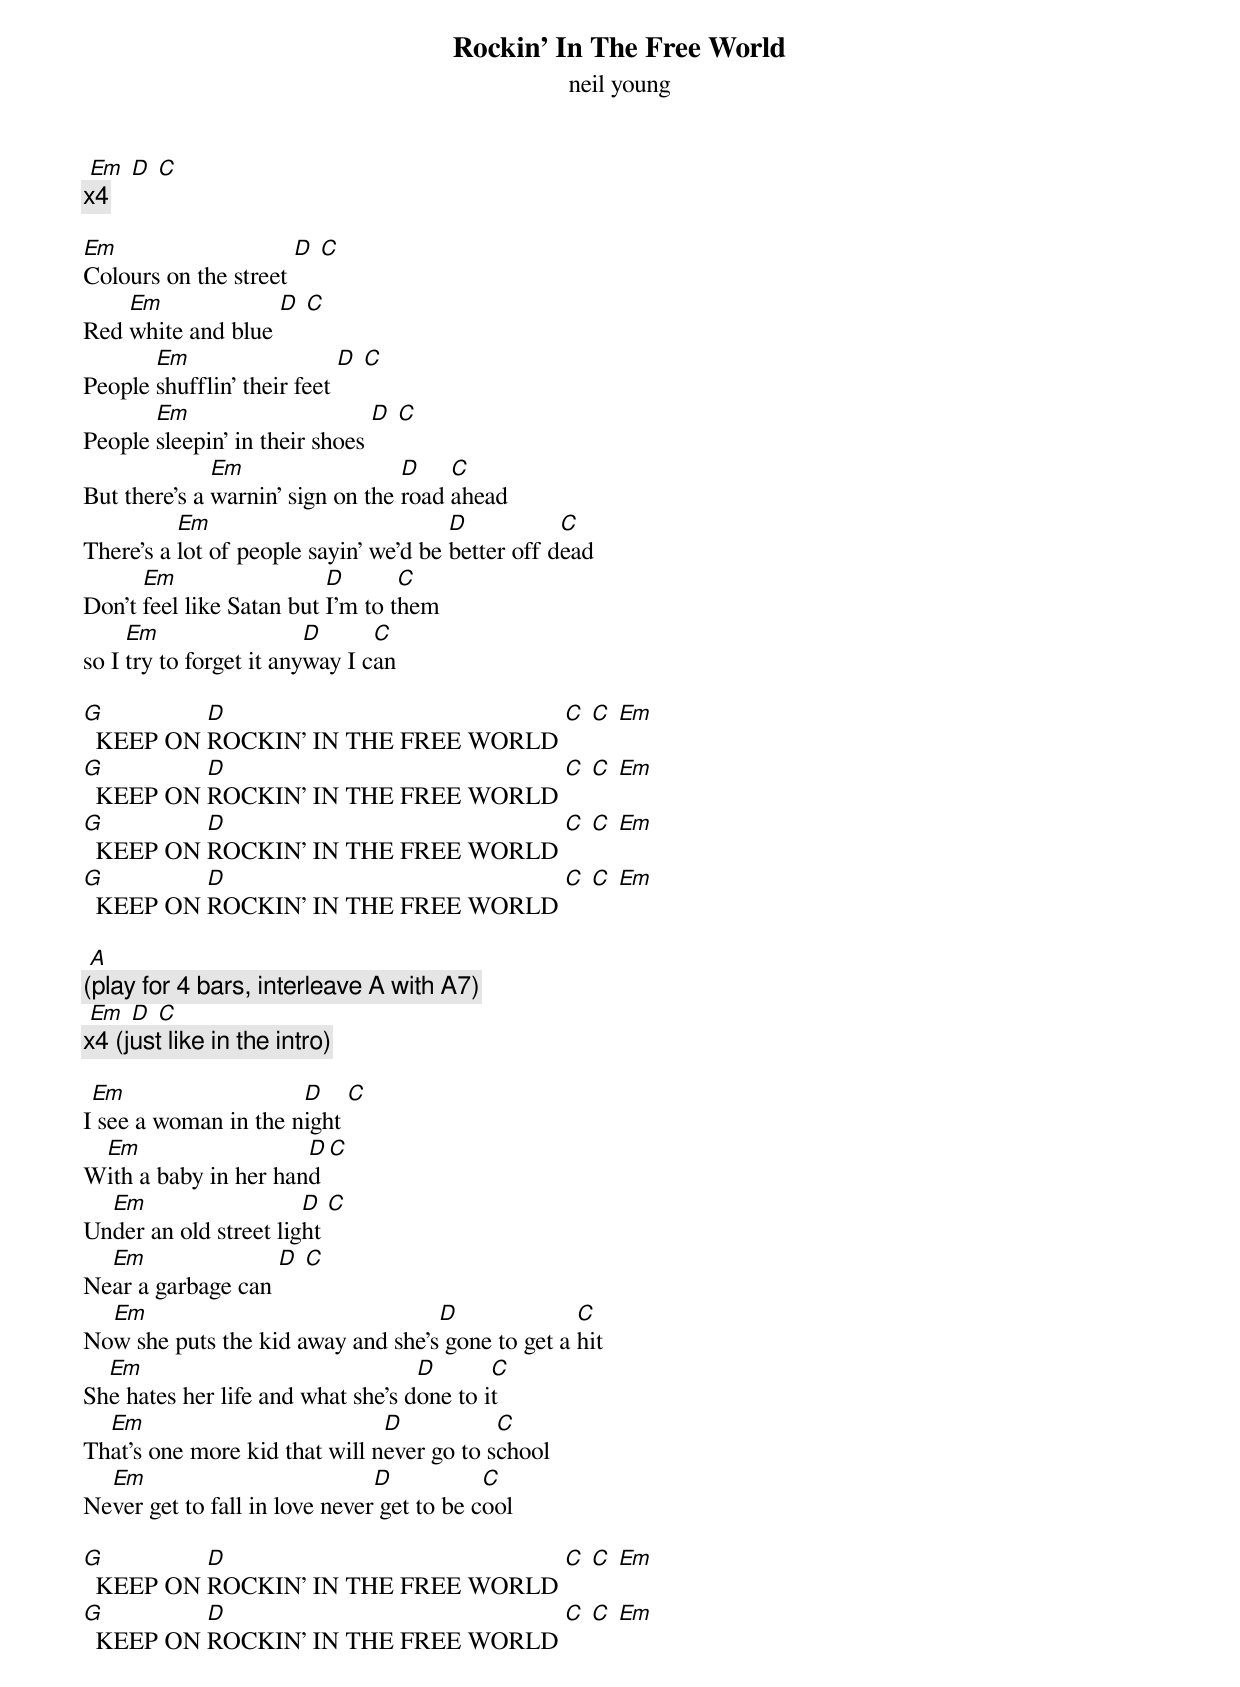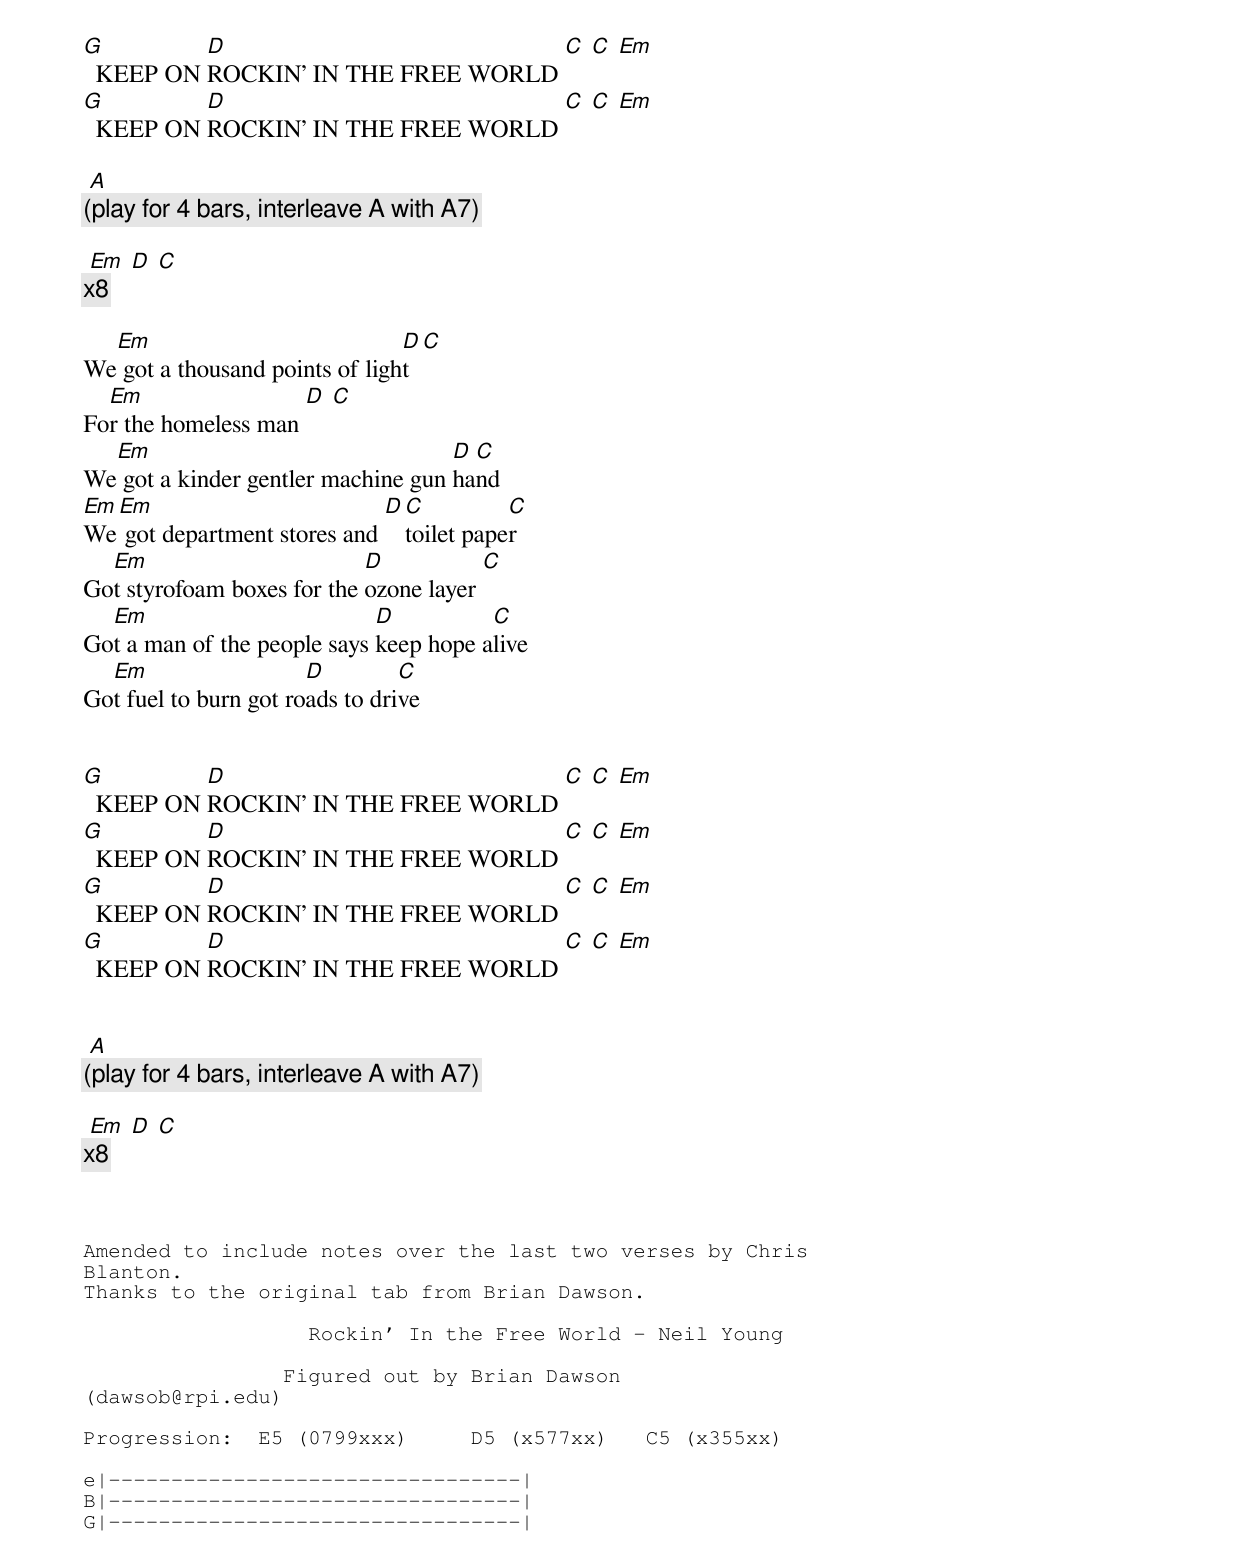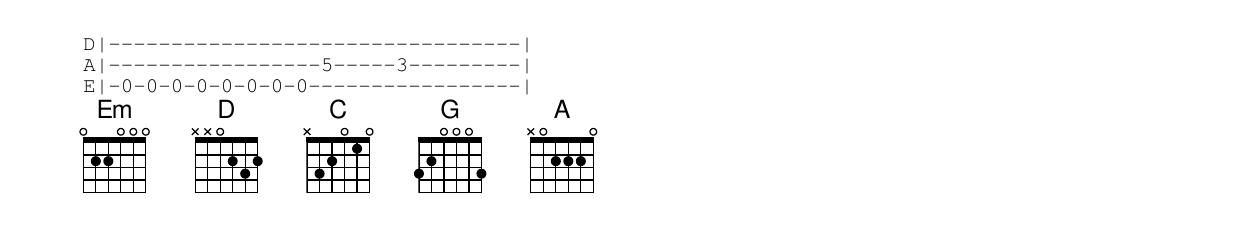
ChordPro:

{title: Rockin' In The Free World}
{subtitle: neil young}

 [Em] [D] [C]
{c:x4}

[Em]Colours on the street [D] [C]
Red [Em]white and blue [D] [C]
People [Em]shufflin' their feet [D] [C]
People [Em]sleepin' in their shoes [D] [C]
But there's a [Em]warnin' sign on the [D]road [C]ahead
There's a [Em]lot of people sayin' we'd be [D]better off d[C]ead
Don't [Em]feel like Satan but [D]I'm to t[C]hem
so I [Em]try to forget it any[D]way I c[C]an

[G]  KEEP ON [D]ROCKIN' IN THE FREE WORLD [C] [C] [Em]
[G]  KEEP ON [D]ROCKIN' IN THE FREE WORLD [C] [C] [Em]
[G]  KEEP ON [D]ROCKIN' IN THE FREE WORLD [C] [C] [Em]
[G]  KEEP ON [D]ROCKIN' IN THE FREE WORLD [C] [C] [Em]

 [A]
{c:(play for 4 bars, interleave A with A7)}
 [Em] [D] [C]
{c:x4 (just like in the intro)}

I[Em] see a woman in the n[D]ight [C]
W[Em]ith a baby in her han[D]d [C]
Un[Em]der an old street lig[D]ht [C]
Ne[Em]ar a garbage can [D] [C]
No[Em]w she puts the kid away and she's[D] gone to get a [C]hit
Sh[Em]e hates her life and what she's d[D]one to i[C]t
Th[Em]at's one more kid that will n[D]ever go to s[C]chool
Ne[Em]ver get to fall in love never[D] get to be c[C]ool

[G]  KEEP ON [D]ROCKIN' IN THE FREE WORLD [C] [C] [Em]
[G]  KEEP ON [D]ROCKIN' IN THE FREE WORLD [C] [C] [Em]
[G]  KEEP ON [D]ROCKIN' IN THE FREE WORLD [C] [C] [Em]
[G]  KEEP ON [D]ROCKIN' IN THE FREE WORLD [C] [C] [Em]

 [A]
{c:(play for 4 bars, interleave A with A7)}

 [Em] [D] [C]
{c:x8}

We[Em] got a thousand points of ligh[D]t [C]
Fo[Em]r the homeless man [D] [C]
We[Em] got a kinder gentler machine gun [D]ha[C]nd
[Em]We[Em] got department stores and [D][C]toilet pape[C]r
Go[Em]t styrofoam boxes for the [D]ozone layer [C]
Go[Em]t a man of the people says [D]keep hope a[C]live
Go[Em]t fuel to burn got ro[D]ads to dri[C]ve


[G]  KEEP ON [D]ROCKIN' IN THE FREE WORLD [C] [C] [Em]
[G]  KEEP ON [D]ROCKIN' IN THE FREE WORLD [C] [C] [Em]
[G]  KEEP ON [D]ROCKIN' IN THE FREE WORLD [C] [C] [Em]
[G]  KEEP ON [D]ROCKIN' IN THE FREE WORLD [C] [C] [Em]


 [A]
{c:(play for 4 bars, interleave A with A7)}

 [Em] [D] [C]
{c:x8}


{sot}

Amended to include notes over the last two verses by Chris
Blanton.
Thanks to the original tab from Brian Dawson.

                  Rockin’ In the Free World - Neil Young

                Figured out by Brian Dawson
(dawsob@rpi.edu)

Progression:  E5 (0799xxx)     D5 (x577xx)   C5 (x355xx)

e|---------------------------------|
B|---------------------------------|
G|---------------------------------|
D|---------------------------------|
A|-----------------5-----3---------|
E|-0-0-0-0-0-0-0-0-----------------|
{eot}
